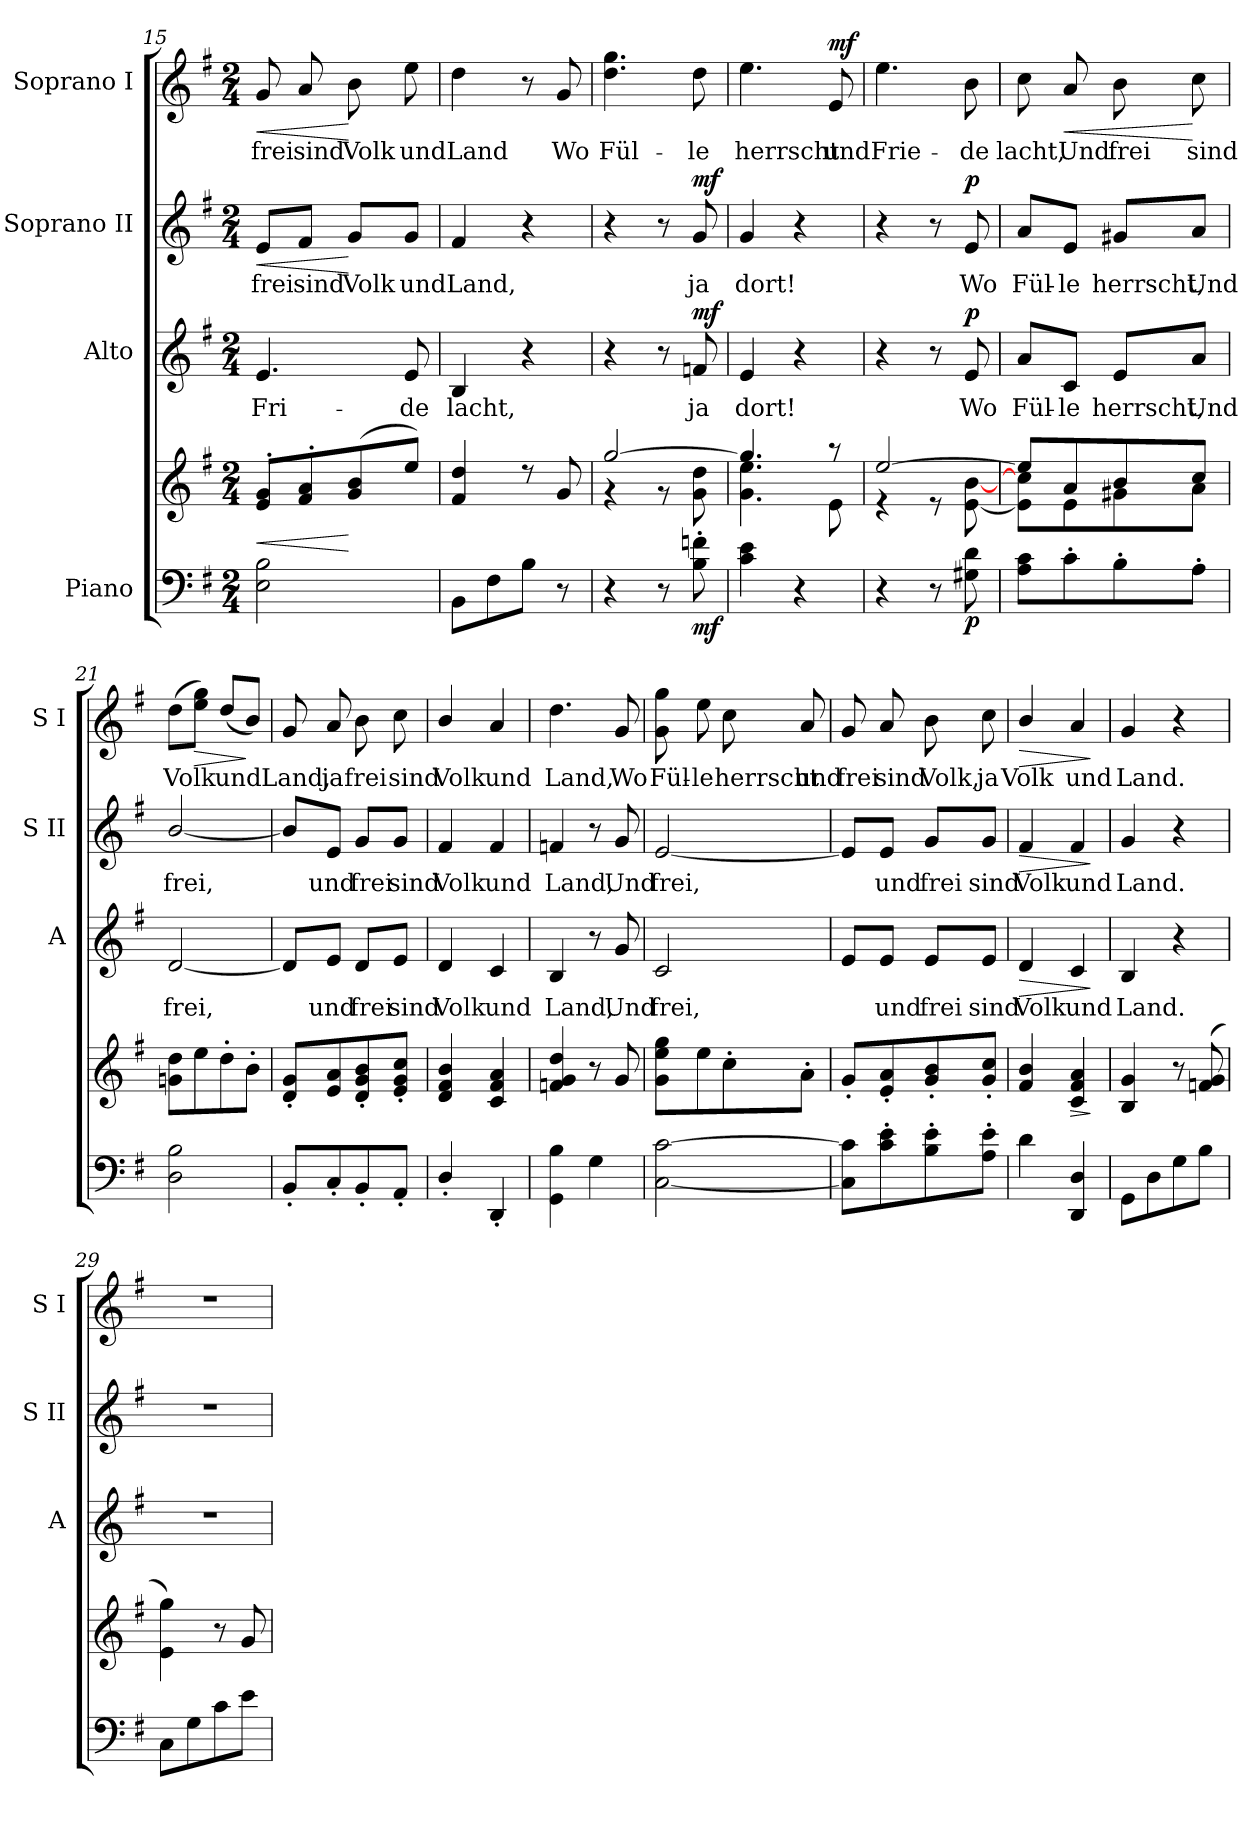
**kern	**kern	**dynam	**kern	**text	**dynam	**kern	**text	**dynam	**kern	**text	**dynam
*part4	*part4	*part4	*part3	*part3	*part3	*part2	*part2	*part2	*part1	*part1	*part1
*staff5	*staff4	*staff4/5	*staff3	*staff3	*staff3	*staff2	*staff2	*staff2	*staff1	*staff1	*staff1
*I"Piano	*	*	*I"Alto	*	*	*I"Soprano II	*	*	*I"Soprano I	*	*
*	*	*	*I'A	*	*	*I'S II	*	*	*I'S I	*	*
!!LO:LB:g=z
*clefF4	*clefG2	*	*clefG2	*	*	*clefG2	*	*	*clefG2	*	*
*k[f#]	*k[f#]	*	*k[f#]	*	*	*k[f#]	*	*	*k[f#]	*	*
*G:	*G:	*	*G:	*	*	*G:	*	*	*G:	*	*
*M2/4	*M2/4	*	*M2/4	*	*	*M2/4	*	*	*M2/4	*	*
=15	=15	=15	=15	=15	=15	=15	=15	=15	=15	=15	=15
*	*^	*	*	*	*	*	*	*	*	*	*
!	!	!LO:N:vis=1	!LO:HP:b	!	!LO:LY:b	!	!	!LO:LY:b	!LO:HP:b	!	!LO:LY:b	!LO:HP:b
2E 2B	8e/' 8g/'L	2ryy	<	4.e	Fri-	.	8e/L	frei	<	8g	frei	<
!	!	!	!	!	!	!	!	!LO:LY:b	!	!	!LO:LY:b	!
.	8f#/' 8a/'	.	.	.	.	.	8f#/J	sind	.	8a	sind	.
!	!	!	!	!	!	!	!	!LO:LY:b	!	!	!LO:LY:b	!
.	(>8g/ 8b/	.	[	.	.	.	8g/L	Volk	[	8b	Volk	[
!	!	!	!	!	!LO:LY:b	!	!	!LO:LY:b	!	!	!LO:LY:b	!
.	8ee/J)	.	.	8e	-de	.	8g/J	und	.	8ee	und	.
=16	=16	=16	=16	=16	=16	=16	=16	=16	=16	=16	=16	=16
!	!	!LO:N:vis=1	!	!	!LO:LY:b	!	!	!LO:LY:b	!	!	!LO:LY:b	!
8BBL	4f#/ 4dd/	2ryy	.	4B	lacht,	.	4f#	Land,	.	4dd	Land	.
8F#	.	.	.	.	.	.	.	.	.	.	.	.
8BJ	8r	.	.	4r	.	.	4r	.	.	8r	.	.
!	!	!	!	!	!	!	!	!	!	!	!LO:LY:b	!
8r	8g/	.	.	.	.	.	.	.	.	8g	Wo	.
=17	=17	=17	=17	=17	=17	=17	=17	=17	=17	=17	=17	=17
!	!	!	!	!	!	!	!	!	!	!	!LO:LY:b	!
4r	[2gg/	4r	.	4r	.	.	4r	.	.	4.dd 4.gg	Fül-	.
8r	.	8r	.	8r	.	.	8r	.	.	.	.	.
!	!	!	!LO:DY:b=2	!	!LO:LY:b	!LO:DY:b	!	!LO:LY:b	!LO:DY:b	!	!LO:LY:b	!
8B' 8fn'	.	8g\ 8dd\	mf	8fn	ja	mf	8g	ja	mf	8dd	-le	.
=18	=18	=18	=18	=18	=18	=18	=18	=18	=18	=18	=18	=18
!	!	!	!	!	!LO:LY:b	!	!	!LO:LY:b	!	!	!LO:LY:b	!
4c 4e	4.gg/]	4.g\ 4.ee\	.	4e	dort!	.	4g	dort!	.	4.ee	herrscht	.
4r	.	.	.	4r	.	.	4r	.	.	.	.	.
!	!	!	!	!	!	!	!	!	!	!	!LO:LY:b	!LO:DY:b
.	8r	8e\	.	.	.	.	.	.	.	8e	und	mf
=19	=19	=19	=19	=19	=19	=19	=19	=19	=19	=19	=19	=19
!	!	!	!	!	!	!	!	!	!	!	!LO:LY:b	!
4r	[2ee/	4r	.	4r	.	.	4r	.	.	4.ee	Frie-	.
8r	.	8r	.	8r	.	.	8r	.	.	.	.	.
!	!	!	!LO:DY:b=2	!	!LO:LY:b	!LO:DY:b	!	!LO:LY:b	!LO:DY:b	!	!LO:LY:b	!
8G#X 8d	.	[8e\ [8b\	p	8e	Wo	p	8e	Wo	p	8b	-de	.
=20	=20	=20	=20	=20	=20	=20	=20	=20	=20	=20	=20	=20
!	!	!	!	!	!LO:LY:b	!	!	!LO:LY:b	!	!	!LO:LY:b	!
8A 8cL	8ee/L]	8e\] 8cc\]L	.	8a/L	Fül-	.	8a/L	Fül-	.	8cc	lacht,	.
!	!	!	!	!	!LO:LY:b	!	!	!LO:LY:b	!	!	!LO:LY:b	!LO:HP:b
8c'	8a/	8e\	.	8c/J	-le	.	8e/J	-le	.	8a	Und	<
!	!	!	!	!	!LO:LY:b	!	!	!LO:LY:b	!	!	!LO:LY:b	!
8B'	8b/	8g#X\	.	8e/L	herrscht,	.	8g#X/L	herrscht,	.	8b	frei	.
!	!	!	!	!	!LO:LY:b	!	!	!LO:LY:b	!	!	!LO:LY:b	!
8A'J	8cc/J	8a\J	.	8a/J	Und	.	8a/J	Und	.	8cc	sind	[
!!LO:LB:g=z
=21	=21	=21	=21	=21	=21	=21	=21	=21	=21	=21	=21	=21
!	!	!	!	!	!LO:LY:b	!	!	!LO:LY:b	!	!	!LO:LY:b	!
*	*v	*v	*	*	*	*	*	*	*	*	*	*
2D\ 2B\	8gn\ 8dd\L	.	[2d/	frei,	.	[2b/	frei,	.	(>8ddL	Volk	.
!	!	!	!	!	!	!	!	!	!	!	!LO:HP:b
.	8ee\	.	.	.	.	.	.	.	8ee 8ggJ)	.	>
!	!	!	!	!	!	!	!	!	!	!LO:LY:b	!
.	8dd'\	.	.	.	.	.	.	.	(>8ddL	und	.
.	8b'\J	.	.	.	.	.	.	.	8b/J)	.	]
=22	=22	=22	=22	=22	=22	=22	=22	=22	=22	=22	=22
!	!	!	!	!	!	!	!	!	!	!LO:LY:b	!
8BB'L	8d' 8g'L	.	8d/L]	.	.	8b/L]	.	.	8g	Land,	.
!	!	!	!	!LO:LY:b	!	!	!LO:LY:b	!	!	!LO:LY:b	!
8C'	8e 8a	.	8e/J	und	.	8e/J	und	.	8a	ja	.
!	!	!	!	!LO:LY:b	!	!	!LO:LY:b	!	!	!LO:LY:b	!
8BB'	8d' 8g' 8b'	.	8d/L	frei	.	8g/L	frei	.	8b	frei	.
!	!	!	!	!LO:LY:b	!	!	!LO:LY:b	!	!	!LO:LY:b	!
8AA'J	8e' 8g' 8cc'J	.	8e/J	sind	.	8g/J	sind	.	8cc	sind	.
=23	=23	=23	=23	=23	=23	=23	=23	=23	=23	=23	=23
!	!	!	!	!LO:LY:b	!	!	!LO:LY:b	!	!	!LO:LY:b	!
4D'/	4d/ 4f#/ 4b/	.	4d	Volk	.	4f#	Volk	.	4b/	Volk	.
!	!	!	!	!LO:LY:b	!	!	!LO:LY:b	!	!	!LO:LY:b	!
4DD'	4c 4f# 4a	.	4c	und	.	4f#	und	.	4a	und	.
=24	=24	=24	=24	=24	=24	=24	=24	=24	=24	=24	=24
!	!	!	!	!LO:LY:b	!	!	!LO:LY:b	!	!	!LO:LY:b	!
4GG 4B	4fn 4g 4dd	.	4B	Land,	.	4fn	Land,	.	4.dd	Land,	.
4G	8r	.	8r	.	.	8r	.	.	.	.	.
!	!	!	!	!LO:LY:b	!	!	!LO:LY:b	!	!	!LO:LY:b	!
.	8g	.	8g	Und	.	8g	Und	.	8g	Wo	.
=25	=25	=25	=25	=25	=25	=25	=25	=25	=25	=25	=25
!	!	!	!	!LO:LY:b	!	!	!LO:LY:b	!	!	!LO:LY:b	!
[2C [2c	8g 8ee 8ggL	.	2c	frei,	.	[2e	frei,	.	8g 8gg	Fül-	.
!	!	!	!	!	!	!	!	!	!	!LO:LY:b	!
.	8ee	.	.	.	.	.	.	.	8ee	-le	.
!	!	!	!	!	!	!	!	!	!	!LO:LY:b	!
.	8cc'	.	.	.	.	.	.	.	8cc	herrscht	.
!	!	!	!	!	!	!	!	!	!	!LO:LY:b	!
.	8a'J	.	.	.	.	.	.	.	8a	und	.
!!LO:LB:g=z
=26	=26	=26	=26	=26	=26	=26	=26	=26	=26	=26	=26
!	!	!	!	!	!	!	!	!	!	!LO:LY:b	!
8C] 8c]L	8g'L	.	8e/L	.	.	8e/L]	.	.	8g	frei	.
!	!	!	!	!LO:LY:b	!	!	!LO:LY:b	!	!	!LO:LY:b	!
8c' 8e'	8e' 8a'	.	8e/J	und	.	8e/J	und	.	8a	sind	.
!	!	!	!	!LO:LY:b	!	!	!LO:LY:b	!	!	!LO:LY:b	!
8B' 8e'	8g' 8b'	.	8e/L	frei	.	8g/L	frei	.	8b	Volk,	.
!	!	!	!	!LO:LY:b	!	!	!LO:LY:b	!	!	!LO:LY:b	!
8A' 8e'J	8g' 8cc'J	.	8e/J	sind	.	8g/J	sind	.	8cc	ja	.
=27	=27	=27	=27	=27	=27	=27	=27	=27	=27	=27	=27
!	!	!	!	!LO:LY:b	!LO:HP:b	!	!LO:LY:b	!LO:HP:b	!	!LO:LY:b	!LO:HP:b
4d	4f# 4b	.	4d	Volk	>	4f#	Volk	>	4b/	Volk	>
!	!	!LO:HP:b	!	!LO:LY:b	!	!	!LO:LY:b	!	!	!LO:LY:b	!
4DD 4D	4c 4f# 4a	>	4c	und	.	4f#	und	.	4a	und	.
.	.	]	.	.	]	.	.	]	.	.	]
=28	=28	=28	=28	=28	=28	=28	=28	=28	=28	=28	=28
!	!	!	!	!LO:LY:b	!	!	!LO:LY:b	!	!	!LO:LY:b	!
8GGL	4B 4g	.	4B	Land.	.	4g	Land.	.	4g	Land.	.
8D	.	.	.	.	.	.	.	.	.	.	.
8G	8r	.	4r	.	.	4r	.	.	4r	.	.
8BJ	(>8fn 8g	.	.	.	.	.	.	.	.	.	.
=29	=29	=29	=29	=29	=29	=29	=29	=29	=29	=29	=29
!	!	!	!LO:N:vis=1	!	!	!LO:N:vis=1	!	!	!LO:N:vis=1	!	!
8CL	4e 4gg)	.	2r	.	.	2r	.	.	2r	.	.
8G	.	.	.	.	.	.	.	.	.	.	.
8c	8r	.	.	.	.	.	.	.	.	.	.
8eJ	8g	.	.	.	.	.	.	.	.	.	.
=	=	=	=	=	=	=	=	=	=	=	=
*-	*-	*-	*-	*-	*-	*-	*-	*-	*-	*-	*-
